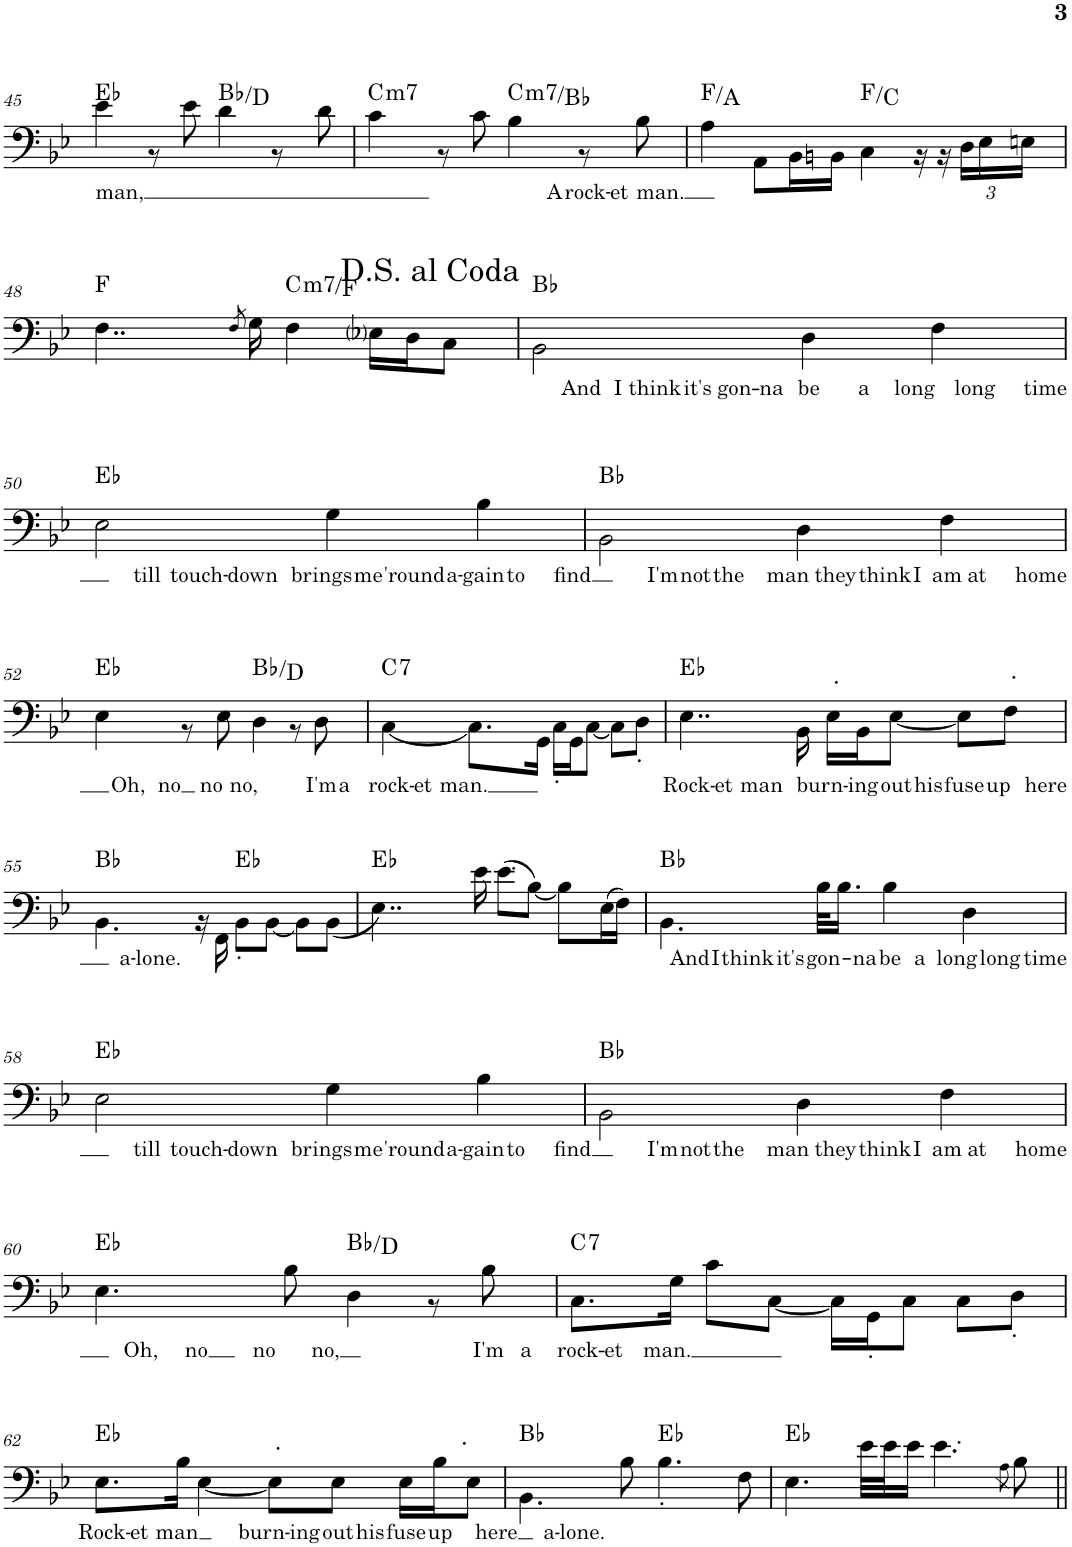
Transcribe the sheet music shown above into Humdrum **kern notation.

**kern	**text	**harte
*part1	*part1	*part1
*staff1	*staff1	*
*I"Electric Bass	*	*
*I'El. B.	*	*
!!LO:PB:g=z
*clefF4	*	*
*k[b-e-]	*	*
*M4/4	*	*
=45	=45	=45
!	!LO:LY:b	!
*^	*	*
*	*^	*	*
*	*	*^	*	*
(2gg	2ryy	4E-	4e-\	man,	Eb:maj
.	.	4e-	8r	.	.
.	.	.	8e-\	.	.
[4ff	2ryy	4d	4d\	.	Bb:maj/3
16ffKL]	.	8B-L	8r	.	.
8.bb-J	.	.	.	.	.
.	.	8dJ	8d\	.	.
=46	=46	=46	=46	=46	=46
!	!	!	!	!	!LO:H:kt=m7
16ddLL	2ryy	4c	4c\	.	C:min7
16ccJJ	.	.	.	.	.
4.b-)	.	.	.	.	.
.	.	8CL	8r	.	.
.	.	8cJ	8c\	.	.
!	!	!	!	!	!LO:H:kt=m7
8.ryy	2ryy	4B-	4B-\	.	C:min7/b7
!	!	!	!	!LO:LY:b	!
16b-	.	.	.	A	.
!	!	!	!	!LO:LY:b	!
16ddLL	.	8.B-L	8r	rock-	.
!	!	!	!	!LO:LY:b	!
16b-J	.	.	.	-et	.
!	!	!	!	!LO:LY:b	!
[8ccJ	.	.	8B-\	man.	.
.	.	16B-Jk	.	.	.
=47	=47	=47	=47	=47	=47
4cc]	2ryy	4A	4A\	.	F:maj/3
4ryy	.	8.AAL	8AA\L	.	.
.	.	.	16BB-\L	.	.
.	.	32BB-LL	16BBn\JJ	.	.
.	.	32BBJJJ	.	.	.
2ryy	2ryy	[4C	4C\	.	F:maj/5
.	.	8.CL]	16r	.	.
.	.	.	16r	.	.
*	*	*	*Xbrackettup	*	*
.	.	.	24D\LL	.	.
.	.	.	24E-\	.	.
.	.	32DLL	.	.	.
.	.	.	24En\JJ	.	.
.	.	32EJJJ	.	.	.
!!LO:LB:g=z	!!	!!	!!
=48	=48	=48	=48	=48	=48
1ryy	2ryy	[4F	4..F\	.	F:maj
.	.	8.FL]	.	.	.
.	.	8qF/	.	.	.
.	.	16GJk	16G\	.	.
!	!	!	!	!	!LO:H:kt=m7
.	2ryy	4F	4F\	.	C:min7/4
.	.	16fLL	16E-i\LL	.	.
.	.	16e-	16D\J	.	.
.	.	16d	8C\J	.	.
.	.	16cJJ	.	.	.
=49	=49	=49	=49	=49	=49
8ryy	1ryy	4B-	2BB-\	.	Bb:maj
!	!	!	!	!LO:LY:b	!
16fLL	.	.	.	And	.
!	!	!	!	!LO:LY:b	!
16fJJ	.	.	.	I	.
!	!	!	!	!LO:LY:b	!
16b-LL	.	4B-	.	think	.
!	!	!	!	!LO:LY:b	!
16b-	.	.	.	it's	.
!	!	!	!	!LO:LY:b	!
16dd	.	.	.	gon-	.
!	!	!	!	!LO:LY:b	!
16ddJJ	.	.	.	-na	.
!	!	!	!	!LO:LY:b	!
8ee-L	.	4D	4D\	be	.
!	!	!	!	!LO:LY:b	!
16ddL	.	.	.	a	.
!	!	!	!	!LO:LY:b	!
[16ccJJ	.	.	.	long	.
16ccKL]	.	4F	4F\	.	.
!	!	!	!	!LO:LY:b	!
8dd	.	.	.	long	.
!	!	!	!	!LO:LY:b	!
[16b-Jk	.	.	.	time	.
!!LO:LB:g=z	!!	!!	!!
=50	=50	=50	=50	=50	=50
8b-L]	1ryy	4E-	2E-\	.	Eb:maj
!	!	!	!	!LO:LY:b	!
16gL	.	.	.	till	.
!	!	!	!	!LO:LY:b	!
[16b-JJ	.	.	.	touch-	.
16b-KL]	.	4E-	.	.	.
!	!	!	!	!LO:LY:b	!
8cc	.	.	.	-down	.
!	!	!	!	!LO:LY:b	!
[16ee-Jk	.	.	.	brings	.
16ee-LL]	.	4G	4G\	.	.
!	!	!	!	!LO:LY:b	!
16dd	.	.	.	me	.
!	!	!	!	!LO:LY:b	!
16b-	.	.	.	'round	.
!	!	!	!	!LO:LY:b	!
16b-JJ	.	.	.	a-	.
!	!	!	!	!LO:LY:b	!
16ccKL	.	4B-	4B-\	-gain	.
!	!	!	!	!LO:LY:b	!
8dd	.	.	.	to	.
!	!	!	!	!LO:LY:b	!
[16b-Jk	.	.	.	find	.
=51	=51	=51	=51	=51	=51
8.b-L]	1ryy	4BB-	2BB-\	.	Bb:maj
!	!	!	!	!LO:LY:b	!
16fJk	.	.	.	I'm	.
!	!	!	!	!LO:LY:b	!
16b-KL	.	4BB-	.	not	.
!	!	!	!	!LO:LY:b	!
8cc	.	.	.	the	.
!	!	!	!	!LO:LY:b	!
[16ee-Jk	.	.	.	man	.
16ee-LL]	.	4D	4D\	.	.
!	!	!	!	!LO:LY:b	!
16dd	.	.	.	they	.
!	!	!	!	!LO:LY:b	!
16cc	.	.	.	think	.
!	!	!	!	!LO:LY:b	!
16b-JJ	.	.	.	I	.
!	!	!	!	!LO:LY:b	!
16ccKL	.	4F	4F\	am	.
!	!	!	!	!LO:LY:b	!
8dd	.	.	.	at	.
!	!	!	!	!LO:LY:b	!
[16b-Jk	.	.	.	home	.
!!LO:LB:g=z	!!	!!	!!
=52	=52	=52	=52	=52	=52
16b-KL]	2ryy	4.E-	4E-\	.	Eb:maj
!	!	!	!	!LO:LY:b	!
8bb-	.	.	.	Oh,	.
(qcc	.	.	.	.	.
!	!	!	!	!LO:LY:b	!
[16b-Jk)	.	.	.	no	.
16b-KL]	.	.	8r	.	.
!	!	!	!	!LO:LY:b	!
8cc	.	.	.	no	.
.	.	8E-	8E-\	.	.
!	!	!	!	!LO:LY:b	!
[16b-Jk	.	.	.	no,	.
4b-]	2ryy	4.D	4D\	.	Bb:maj/3
8ryy	.	.	8r	.	.
!	!	!	!	!LO:LY:b	!
16b-LL	.	8D	8D\	I'm	.
!	!	!	!	!LO:LY:b	!
16gJJ	.	.	.	a	.
=53	=53	=53	=53	=53	=53
!	!	!	!	!LO:LY:b	!LO:H:kt=7
16ddLL	1ryy	8.CL	[4C\	rock-	C:7
!	!	!	!	!LO:LY:b	!
16b-J	.	.	.	-et	.
!	!	!	!	!LO:LY:b	!
([8ccJ	.	.	.	man.	.
.	.	16CJk	.	.	.
8ccL]	.	8.CL	8.C\L]	.	.
qddLL	.	.	.	.	.
qccJJ	.	.	.	.	.
8b-J)	.	.	.	.	.
.	.	16CJk	16GG\Jk	.	.
2ryy	.	4c	16C'\LL	.	.
.	.	.	16GG\J	.	.
.	.	.	[8C\J	.	.
.	.	4C	8C\L]	.	.
.	.	.	8D'\J	.	.
=54	=54	=54	=54	=54	=54
!	!	!	!	!LO:LY:b	!
16ee-LL	1ryy	4E-	4..E-\	Rock-	Eb:maj
!	!	!	!	!LO:LY:b	!
16ddJ	.	.	.	-et	.
!	!	!	!	!LO:LY:b	!
[8ee-J	.	.	.	man	.
8.ee-L]	.	4E-	.	.	.
!	!	!	!	!LO:LY:b	!
[16ee-Jk	.	.	16BB-\	burn-	.
16ee-LL]	.	4E-'	16E-\LL	.	.
!	!	!	!	!LO:LY:b	!
16dd	.	.	16BB-\J	-ing	.
!	!	!	!	!LO:LY:b	!
16ee-	.	.	[8E-\J	out	.
!	!	!	!	!LO:LY:b	!
16ddJJ	.	.	.	his	.
!	!	!	!	!LO:LY:b	!
16ee-KL	.	8E-L	8E-\L]	fuse	.
!	!	!	!	!LO:LY:b	!
8dd	.	.	.	up	.
.	.	8F'J	8F\J	.	.
!	!	!	!	!LO:LY:b	!
[16ffJk	.	.	.	here	.
!!LO:LB:g=z	!!	!!	!!
=55	=55	=55	=55	=55	=55
16ffLL]	2ryy	4B-	4.BB-\	.	Bb:maj
!	!	!	!	!LO:LY:b	!
16ddJJ	.	.	.	a-	.
!	!	!	!	!LO:LY:b	!
4.b-	.	.	.	-lone.	.
.	.	8.B-L	.	.	.
.	.	.	16r	.	.
.	.	16FJk	16FF\	.	.
2ryy	2ryy	8B-	8BB-'\L	.	Eb:maj
.	.	4B-	[8BB-\J	.	.
.	.	.	8BB-\L]	.	.
.	.	8B-	(8BB-\J	.	.
=56	=56	=56	=56	=56	=56
1ryy	1ryy	4E-)	4..E-\	.	Eb:maj
.	.	8.E-L	.	.	.
.	.	16E-Jk	16e-\	.	.
.	.	8E-'	(>8e-\L	.	.
.	.	4E-	[8B-\J)	.	.
.	.	.	8B-\L]	.	.
.	.	8F	(>16E-\L	.	.
.	.	.	16F\JJ)	.	.
=57	=57	=57	=57	=57	=57
8ryy	1ryy	4B-	4.BB-\	.	Bb:maj
!	!	!	!	!LO:LY:b	!
16fLL	.	.	.	And	.
!	!	!	!	!LO:LY:b	!
16fJJ	.	.	.	I	.
!	!	!	!	!LO:LY:b	!
16b-LL	.	4B-	.	think	.
!	!	!	!	!LO:LY:b	!
16b-	.	.	.	it's	.
!	!	!	!	!LO:LY:b	!
16dd	.	.	32B-\KLL	gon-	.
.	.	.	16.B-\JJ	.	.
!	!	!	!	!LO:LY:b	!
16ddJJ	.	.	.	-na	.
!	!	!	!	!LO:LY:b	!
8ee-L	.	4D	4B-\	be	.
!	!	!	!	!LO:LY:b	!
16ddL	.	.	.	a	.
!	!	!	!	!LO:LY:b	!
[16ccJJ	.	.	.	long	.
16ccKL]	.	4F	4D\	.	.
!	!	!	!	!LO:LY:b	!
8dd	.	.	.	long	.
!	!	!	!	!LO:LY:b	!
[16b-Jk	.	.	.	time	.
!!LO:LB:g=z	!!	!!	!!
=58	=58	=58	=58	=58	=58
8b-L]	1ryy	4E-	2E-\	.	Eb:maj
!	!	!	!	!LO:LY:b	!
16gL	.	.	.	till	.
!	!	!	!	!LO:LY:b	!
[16b-JJ	.	.	.	touch-	.
16b-KL]	.	4E-	.	.	.
!	!	!	!	!LO:LY:b	!
8cc	.	.	.	-down	.
!	!	!	!	!LO:LY:b	!
[16ee-Jk	.	.	.	brings	.
16ee-LL]	.	4G	4G\	.	.
!	!	!	!	!LO:LY:b	!
16dd	.	.	.	me	.
!	!	!	!	!LO:LY:b	!
16b-	.	.	.	'round	.
!	!	!	!	!LO:LY:b	!
16b-JJ	.	.	.	a-	.
!	!	!	!	!LO:LY:b	!
16ccKL	.	4B-	4B-\	-gain	.
!	!	!	!	!LO:LY:b	!
8dd	.	.	.	to	.
!	!	!	!	!LO:LY:b	!
[16b-Jk	.	.	.	find	.
=59	=59	=59	=59	=59	=59
8.b-L]	1ryy	4BB-	2BB-\	.	Bb:maj
!	!	!	!	!LO:LY:b	!
16fJk	.	.	.	I'm	.
!	!	!	!	!LO:LY:b	!
16b-KL	.	4BB-	.	not	.
!	!	!	!	!LO:LY:b	!
8cc	.	.	.	the	.
!	!	!	!	!LO:LY:b	!
[16ee-Jk	.	.	.	man	.
16ee-LL]	.	4D	4D\	.	.
!	!	!	!	!LO:LY:b	!
16dd	.	.	.	they	.
!	!	!	!	!LO:LY:b	!
16cc	.	.	.	think	.
!	!	!	!	!LO:LY:b	!
16b-JJ	.	.	.	I	.
!	!	!	!	!LO:LY:b	!
16ccKL	.	4F	4F\	am	.
!	!	!	!	!LO:LY:b	!
8dd	.	.	.	at	.
!	!	!	!	!LO:LY:b	!
[16b-Jk	.	.	.	home	.
!!LO:LB:g=z	!!	!!	!!
=60	=60	=60	=60	=60	=60
16b-KL]	2ryy	4.E-	4.E-\	.	Eb:maj
!	!	!	!	!LO:LY:b	!
8bb-	.	.	.	Oh,	.
(qcc	.	.	.	.	.
!	!	!	!	!LO:LY:b	!
[16b-Jk)	.	.	.	no	.
16b-KL]	.	.	.	.	.
!	!	!	!	!LO:LY:b	!
8cc	.	.	.	no	.
.	.	8E-	8B-\	.	.
!	!	!	!	!LO:LY:b	!
[16b-Jk	.	.	.	no,	.
4b-]	2ryy	4.D	4D\	.	Bb:maj/3
8ryy	.	.	8r	.	.
!	!	!	!	!LO:LY:b	!
16b-LL	.	8D	8B-\	I'm	.
!	!	!	!	!LO:LY:b	!
16gJJ	.	.	.	a	.
=61	=61	=61	=61	=61	=61
!	!	!	!	!LO:LY:b	!LO:H:kt=7
16ddLL	1ryy	8.CL	8.C\L	rock-	C:7
!	!	!	!	!LO:LY:b	!
16b-J	.	.	.	-et	.
!	!	!	!	!LO:LY:b	!
([8ccJ	.	.	.	man.	.
.	.	16CJk	16G\Jk	.	.
8ccL]	.	8.CL	8c\L	.	.
qddLL	.	.	.	.	.
qccJJ	.	.	.	.	.
8b-J)	.	.	[8C\J	.	.
.	.	16CJk	.	.	.
2ryy	.	4c	16C\LL]	.	.
.	.	.	16GG'\J	.	.
.	.	.	8C\J	.	.
.	.	4C	8C\L	.	.
.	.	.	8D'\J	.	.
!!LO:LB:g=z	!!	!!	!!
=62	=62	=62	=62	=62	=62
!	!	!	!	!LO:LY:b	!
16ee-LL	1ryy	4E-	8.E-\L	Rock-	Eb:maj
!	!	!	!	!LO:LY:b	!
16ddJ	.	.	.	-et	.
!	!	!	!	!LO:LY:b	!
[8ee-J	.	.	.	man	.
.	.	.	16B-\Jk	.	.
8.ee-L]	.	4E-	[4E-\	.	.
!	!	!	!	!LO:LY:b	!
[16ee-Jk	.	.	.	burn-	.
16ee-LL]	.	4E-'	8E-\L]	.	.
!	!	!	!	!LO:LY:b	!
16dd	.	.	.	-ing	.
!	!	!	!	!LO:LY:b	!
16ee-	.	.	8E-\J	out	.
!	!	!	!	!LO:LY:b	!
16ddJJ	.	.	.	his	.
!	!	!	!	!LO:LY:b	!
16ee-KL	.	8E-L	16E-\LL	fuse	.
!	!	!	!	!LO:LY:b	!
8dd	.	.	16B-\J	up	.
.	.	8F'J	8E-\J	.	.
!	!	!	!	!LO:LY:b	!
[16ffJk	.	.	.	here	.
=63	=63	=63	=63	=63	=63
16ffLL]	2ryy	4B-	4.BB-\	.	Bb:maj
!	!	!	!	!LO:LY:b	!
16ddJJ	.	.	.	a-	.
!	!	!	!	!LO:LY:b	!
4.b-	.	.	.	-lone.	.
.	.	8.B-L	.	.	.
.	.	.	8B-\	.	.
.	.	16FJk	.	.	.
2ryy	2ryy	8B-	4.B-'\	.	Eb:maj
.	.	4B-	.	.	.
.	.	8B-	8F\	.	.
=64	=64	=64	=64	=64	=64
1ryy	1ryy	4E-	4.E-\	.	Eb:maj
.	.	8.E-L	.	.	.
.	.	.	32e-\LLL	.	.
.	.	.	32e-\J	.	.
.	.	16E-Jk	16e-\JJ	.	.
.	.	8E-'	4.e-\	.	.
.	.	4E-	.	.	.
.	.	.	8qA\	.	.
.	.	8F	8B-\	.	.
*v	*v	*v	*v	*	*
=||	=||	=||
*-	*-	*-
